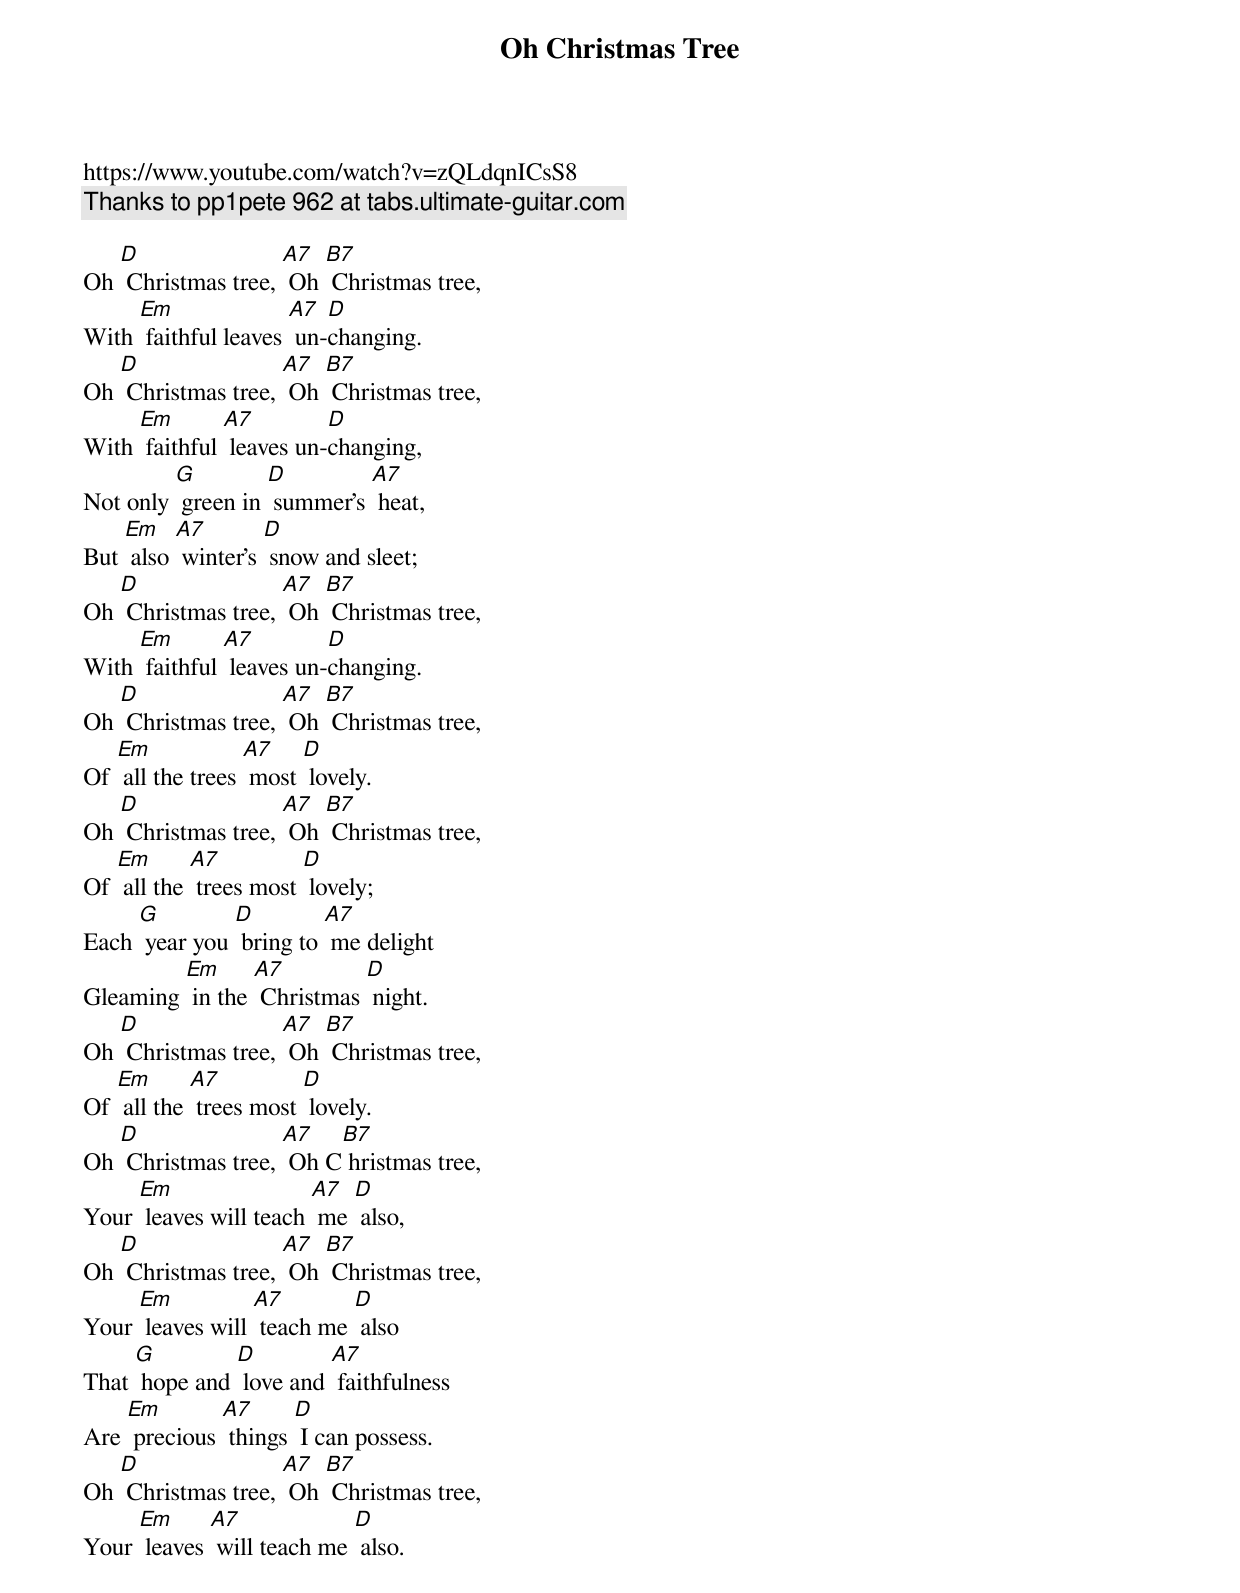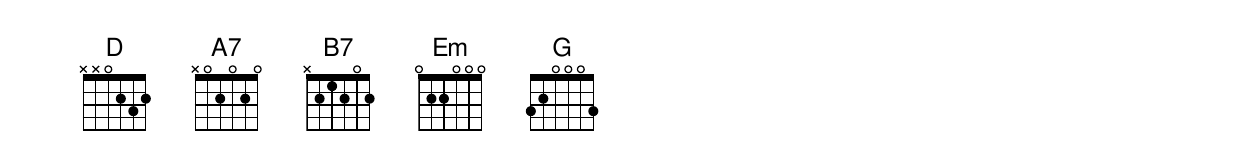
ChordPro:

{t:Oh Christmas Tree}
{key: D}
https://www.youtube.com/watch?v=zQLdqnICsS8
{c: Thanks to pp1pete 962 at tabs.ultimate-guitar.com}

Oh [D] Christmas tree, [A7] Oh [B7] Christmas tree,
With [Em] faithful leaves [A7] un-[D]changing.
Oh [D] Christmas tree, [A7] Oh [B7] Christmas tree,
With [Em] faithful [A7] leaves un-[D]changing,
Not only [G] green in [D] summer's [A7] heat,
But [Em] also [A7] winter's [D] snow and sleet;
Oh [D] Christmas tree, [A7] Oh [B7] Christmas tree,
With [Em] faithful [A7] leaves un-[D]changing.
{c: }
Oh [D] Christmas tree, [A7] Oh [B7] Christmas tree,
Of [Em] all the trees [A7] most [D] lovely.
Oh [D] Christmas tree, [A7] Oh [B7] Christmas tree,
Of [Em] all the [A7] trees most [D] lovely;
Each [G] year you [D] bring to [A7] me delight
Gleaming [Em] in the [A7] Christmas [D] night.
Oh [D] Christmas tree, [A7] Oh [B7] Christmas tree,
Of [Em] all the [A7] trees most [D] lovely.
{c: }
Oh [D] Christmas tree, [A7] Oh C[B7] hristmas tree,
Your [Em] leaves will teach [A7] me [D] also,
Oh [D] Christmas tree, [A7] Oh [B7] Christmas tree,
Your [Em] leaves will [A7] teach me [D] also
That [G] hope and [D] love and [A7] faithfulness
Are [Em] precious [A7] things [D] I can possess.
Oh [D] Christmas tree, [A7] Oh [B7] Christmas tree,
Your [Em] leaves [A7] will teach me [D] also.
